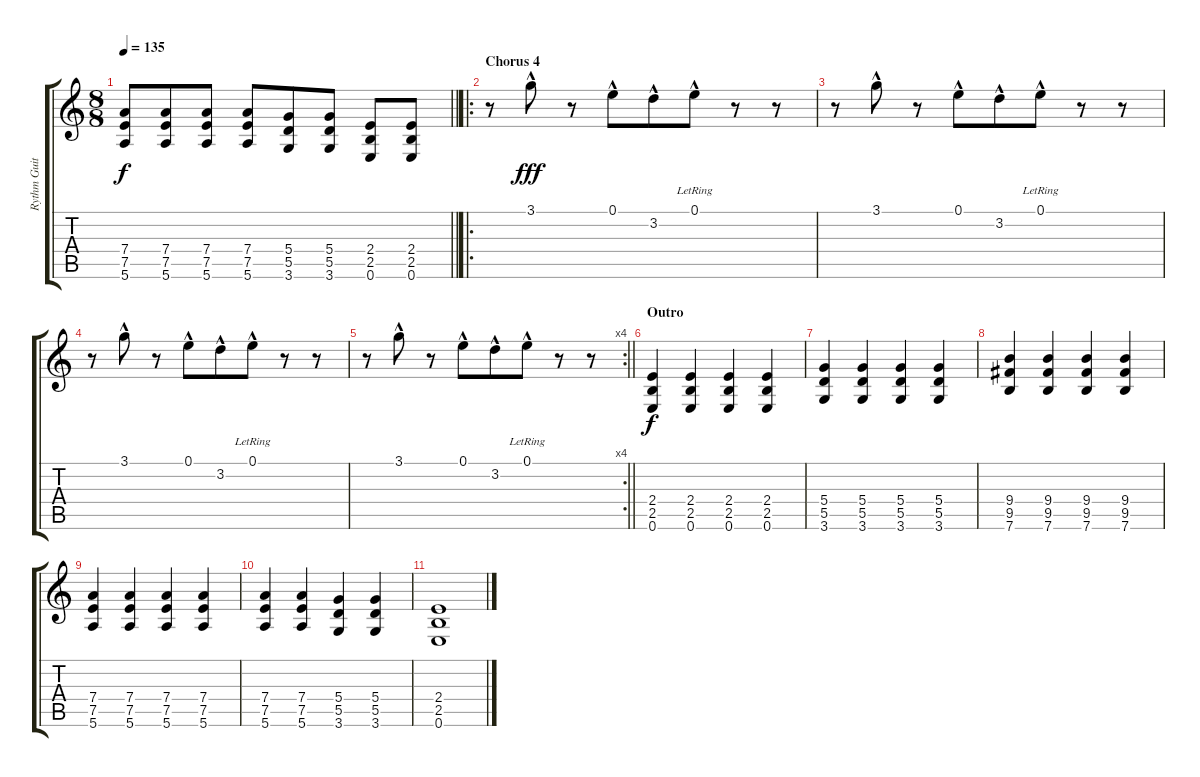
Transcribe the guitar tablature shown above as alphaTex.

\track ("Rythm Guitar" "Rythm Guit") {instrument electricguitarclean}
\staff {score tabs}
\tuning (E4 B3 G3 D3 A2 E2) {hide}
\ts (8 8)
\tempo 135
\clef g2
\barLineRight lightlight
\ks c
(7.4 7.5 5.6).8{dy f} (7.4 7.5 5.6).8 (7.4 7.5 5.6).8 (7.4 7.5 5.6).8 (5.4 5.5 3.6).8 (5.4 5.5 3.6).8 (2.4 2.5 0.6).8 (2.4 2.5 0.6).8 |
\ro
\section ("" "Chorus 4")
r.8 3.1{hac}.8{dy fff} r.8 0.1{hac}.8 3.2{hac}.8 0.1{hac lr}.8 r.8 r.8 |
r.8 3.1{hac}.8 r.8 0.1{hac}.8 3.2{hac}.8 0.1{hac lr}.8 r.8 r.8 |
r.8 3.1{hac}.8 r.8 0.1{hac}.8 3.2{hac}.8 0.1{hac lr}.8 r.8 r.8 |
\rc 4
\barLineRight lightlight
r.8 3.1{hac}.8 r.8 0.1{hac}.8 3.2{hac}.8 0.1{hac lr}.8 r.8 r.8 |
\section ("" "Outro")
(2.4 2.5 0.6).4{dy f} (2.4 2.5 0.6).4 (2.4 2.5 0.6).4 (2.4 2.5 0.6).4 |
(5.4 5.5 3.6).4 (5.4 5.5 3.6).4 (5.4 5.5 3.6).4 (5.4 5.5 3.6).4 |
(9.4 9.5 7.6).4 (9.4 9.5 7.6).4 (9.4 9.5 7.6).4 (9.4 9.5 7.6).4 |
(7.4 7.5 5.6).4 (7.4 7.5 5.6).4 (7.4 7.5 5.6).4 (7.4 7.5 5.6).4 |
(7.4 7.5 5.6).4 (7.4 7.5 5.6).4 (5.4 5.5 3.6).4 (5.4 5.5 3.6).4 |
(2.4 2.5 0.6).1
